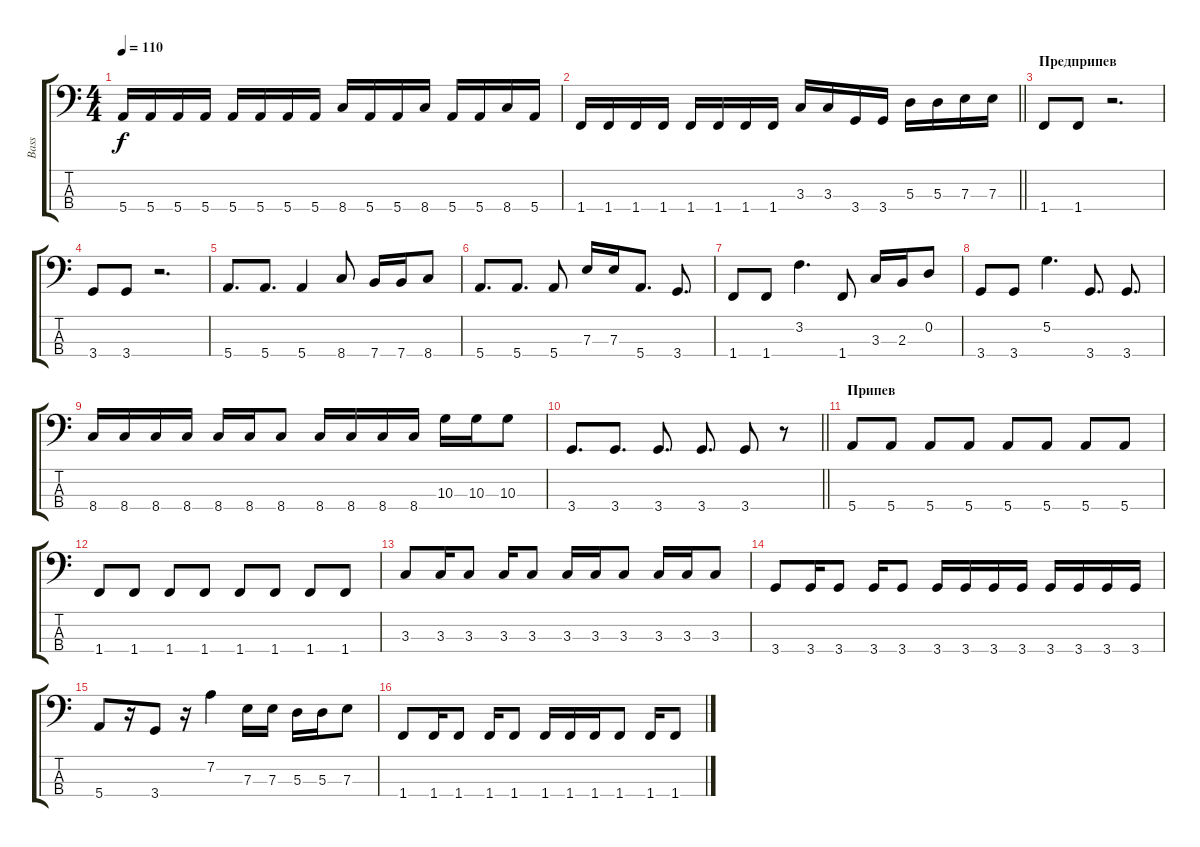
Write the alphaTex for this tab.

\track ("Bass" "Bass") {instrument electricbasspick}
\staff {score tabs}
\tuning (G2 D2 A1 E1) {hide}
\ts (4 4)
\tempo 110
\clef f4
\ks c
5.4.16{dy f} 5.4.16 5.4.16 5.4.16 5.4.16 5.4.16 5.4.16 5.4.16 8.4.16 5.4.16 5.4.16 8.4.16 5.4.16 5.4.16 8.4.16 5.4.16 |
\barLineRight lightlight
1.4.16 1.4.16 1.4.16 1.4.16 1.4.16 1.4.16 1.4.16 1.4.16 3.3.16 3.3.16 3.4.16 3.4.16 5.3.16 5.3.16 7.3.16 7.3.16 |
\section ("" "Предприпев")
1.4.8 1.4.8 r.2{d} |
3.4.8 3.4.8 r.2{d} |
5.4.8{d} 5.4.8{d} 5.4.4 8.4.8 7.4.16 7.4.16 8.4.8 |
5.4.8{d} 5.4.8{d} 5.4.8 7.3.16 7.3.16 5.4.8{d} 3.4.8{d} |
1.4.8 1.4.8 3.2.4{d} 1.4.8 3.3.16 2.3.16 0.2.8 |
3.4.8 3.4.8 5.2.4{d} 3.4.8{d} 3.4.8{d} |
8.4.16 8.4.16 8.4.16 8.4.16 8.4.16 8.4.16 8.4.8 8.4.16 8.4.16 8.4.16 8.4.16 10.3.16 10.3.16 10.3.8 |
\barLineRight lightlight
3.4.8{d} 3.4.8{d} 3.4.8{d} 3.4.8{d} 3.4.8 r.8 |
\section ("" "Припев")
5.4.8 5.4.8 5.4.8 5.4.8 5.4.8 5.4.8 5.4.8 5.4.8 |
1.4.8 1.4.8 1.4.8 1.4.8 1.4.8 1.4.8 1.4.8 1.4.8 |
3.3.8 3.3.16 3.3.8 3.3.16 3.3.8 3.3.16 3.3.16 3.3.8 3.3.16 3.3.16 3.3.8 |
3.4.8 3.4.16 3.4.8 3.4.16 3.4.8 3.4.16 3.4.16 3.4.16 3.4.16 3.4.16 3.4.16 3.4.16 3.4.16 |
5.4.8 r.16 3.4.8 r.16 7.2.4 7.3.16 7.3.16 5.3.16 5.3.16 7.3.8 |
1.4.8 1.4.16 1.4.8 1.4.16 1.4.8 1.4.16 1.4.16 1.4.16 1.4.8 1.4.16 1.4.8
